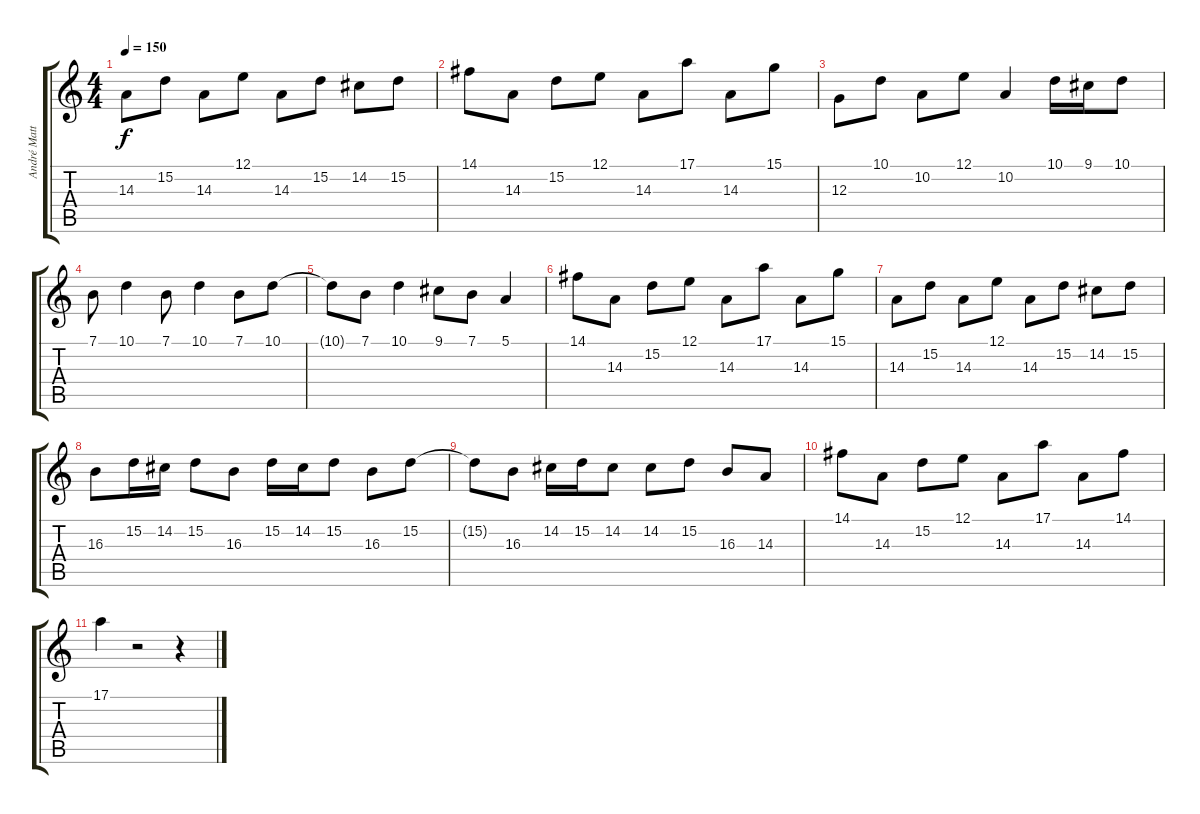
\track ("André Mattos (Keyboards)" "André Matt") {instrument stringensemble1}
\staff {score tabs}
\tuning (E4 B3 G3 D3 A2 E2) {hide}
\ts (4 4)
\tempo 150
\clef g2
\ks c
14.3.8{dy f} 15.2.8 14.3.8 12.1.8 14.3.8 15.2.8 14.2.8 15.2.8 |
14.1.8 14.3.8 15.2.8 12.1.8 14.3.8 17.1.8 14.3.8 15.1.8 |
12.3.8 10.1.8 10.2.8 12.1.8 10.2.4 10.1.16 9.1.16 10.1.8 |
7.1.8 10.1.4 7.1.8 10.1.4 7.1.8 10.1.8 |
10.1{t}.8 7.1.8 10.1.4 9.1.8 7.1.8 5.1.4 |
14.1.8 14.3.8 15.2.8 12.1.8 14.3.8 17.1.8 14.3.8 15.1.8 |
14.3.8 15.2.8 14.3.8 12.1.8 14.3.8 15.2.8 14.2.8 15.2.8 |
16.3.8 15.2.16 14.2.16 15.2.8 16.3.8 15.2.16 14.2.16 15.2.8 16.3.8 15.2.8 |
15.2{t}.8 16.3.8 14.2.16 15.2.16 14.2.8 14.2.8 15.2.8 16.3.8 14.3.8 |
14.1.8 14.3.8 15.2.8 12.1.8 14.3.8 17.1.8 14.3.8 14.1.8 |
17.1.4 r.2 r.4
